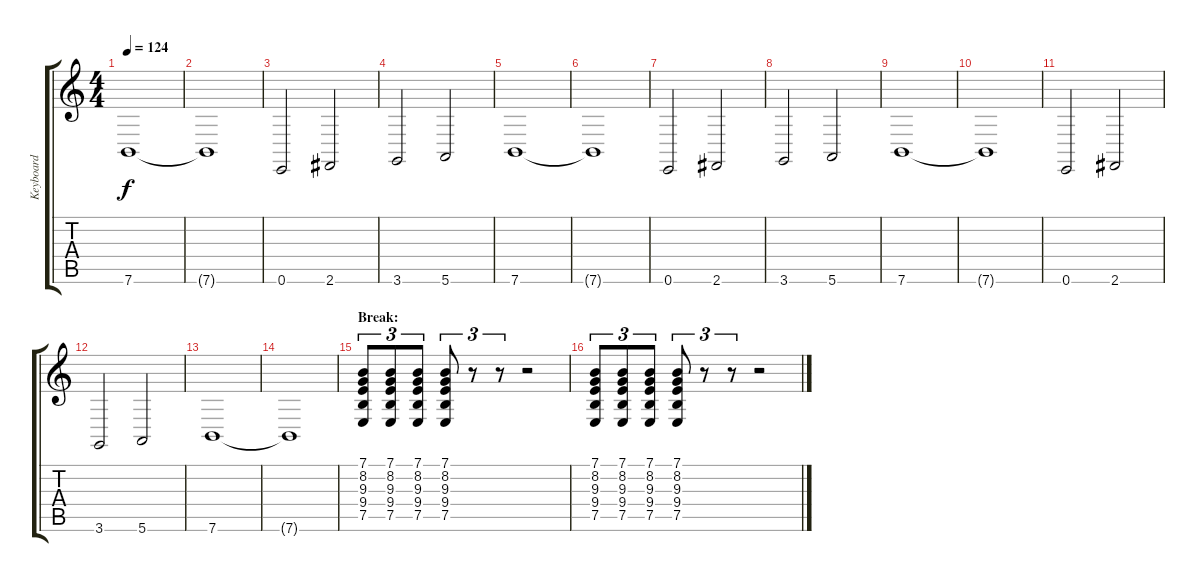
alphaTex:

\track ("Keyboard" "Keyboard") {instrument stringensemble1}
\staff {score tabs}
\tuning (E4 B3 G3 D3 A2 E2) {hide}
\ts (4 4)
\tempo 124
\clef g2
\ks c
7.6.1{dy f} |
7.6{t}.1 |
0.6.2 2.6.2 |
3.6.2 5.6.2 |
7.6.1 |
7.6{t}.1 |
0.6.2 2.6.2 |
3.6.2 5.6.2 |
7.6.1 |
7.6{t}.1 |
0.6.2 2.6.2 |
3.6.2 5.6.2 |
7.6.1 |
7.6{t}.1 |
\section ("" "Break:")
(7.1 8.2 9.3 9.4 7.5).8{tu (3 2) volume 8 instrument orchestrahit} (7.1 8.2 9.3 9.4 7.5).8{tu (3 2)} (7.1 8.2 9.3 9.4 7.5).8{tu (3 2)} (7.1 8.2 9.3 9.4 7.5).8{tu (3 2)} r.8{tu (3 2)} r.8{tu (3 2)} r.2 |
(7.1 8.2 9.3 9.4 7.5).8{tu (3 2)} (7.1 8.2 9.3 9.4 7.5).8{tu (3 2)} (7.1 8.2 9.3 9.4 7.5).8{tu (3 2)} (7.1 8.2 9.3 9.4 7.5).8{tu (3 2)} r.8{tu (3 2)} r.8{tu (3 2)} r.2
